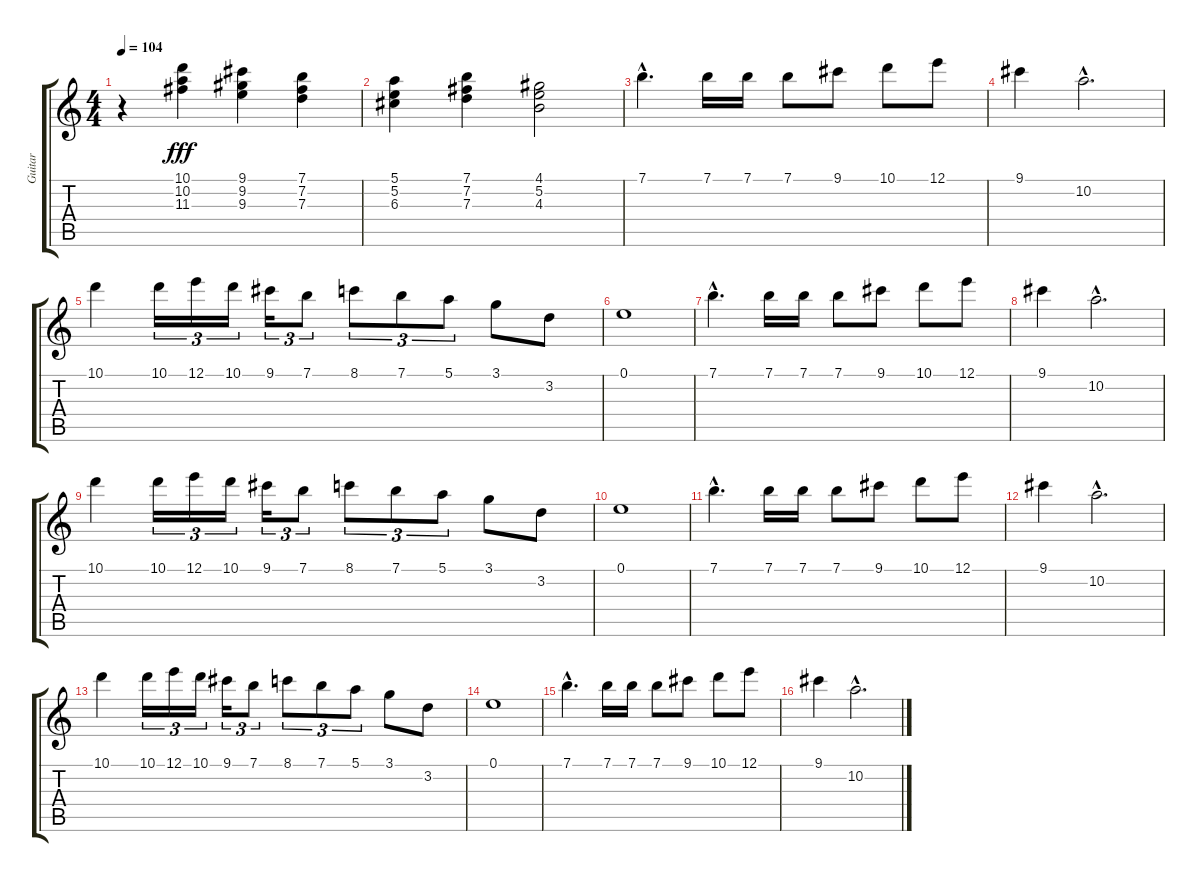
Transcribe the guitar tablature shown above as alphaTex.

\track ("Guitar  " "Guitar  ") {instrument distortionguitar}
\staff {score tabs}
\tuning (E4 B3 G3 D3 A2 E2) {hide}
\ts (4 4)
\tempo 104
\clef g2
\ks c
r.4{dy fff} (10.1 10.2 11.3).4 (9.1 9.2 9.3).4 (7.1 7.2 7.3).4 |
(5.1 5.2 6.3).4 (7.1 7.2 7.3).4 (4.1 5.2 4.3).2 |
7.1{hac}.4{d} 7.1.16 7.1.16 7.1.8 9.1.8 10.1.8 12.1.8 |
9.1.4 10.2{hac}.2{d} |
10.1.4 10.1.16{tu (3 2)} 12.1.16{tu (3 2)} 10.1.16{tu (3 2)} 9.1.16{tu (3 2)} 7.1.8{tu (3 2)} 8.1.8{tu (3 2)} 7.1.8{tu (3 2)} 5.1.8{tu (3 2)} 3.1.8 3.2.8 |
0.1.1 |
7.1{hac}.4{d} 7.1.16 7.1.16 7.1.8 9.1.8 10.1.8 12.1.8 |
9.1.4 10.2{hac}.2{d} |
10.1.4 10.1.16{tu (3 2)} 12.1.16{tu (3 2)} 10.1.16{tu (3 2)} 9.1.16{tu (3 2)} 7.1.8{tu (3 2)} 8.1.8{tu (3 2)} 7.1.8{tu (3 2)} 5.1.8{tu (3 2)} 3.1.8 3.2.8 |
0.1.1 |
7.1{hac}.4{d} 7.1.16 7.1.16 7.1.8 9.1.8 10.1.8 12.1.8 |
9.1.4 10.2{hac}.2{d} |
10.1.4 10.1.16{tu (3 2)} 12.1.16{tu (3 2)} 10.1.16{tu (3 2)} 9.1.16{tu (3 2)} 7.1.8{tu (3 2)} 8.1.8{tu (3 2)} 7.1.8{tu (3 2)} 5.1.8{tu (3 2)} 3.1.8 3.2.8 |
0.1.1 |
7.1{hac}.4{d} 7.1.16 7.1.16 7.1.8 9.1.8 10.1.8 12.1.8 |
9.1.4 10.2{hac}.2{d}
